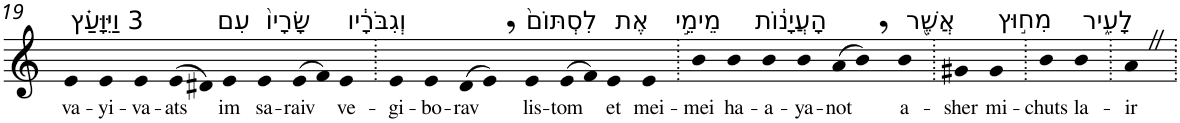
**kern	**text
*part1	*part1
*staff1	*staff1
*I"Piano	*
*I'Pno	*
!!LO:PB:g=z
*clefG2	*
*k[]	*
=19	=19
!LO:TX:a:t=3 וַיִּוָּעַ֗ץ	!
!	!LO:LY:b
4e	va-
!	!LO:LY:b
4e	-yi-
!	!LO:LY:b
4e	-va-
!	!LO:LY:b
(>8e	-ats
8d#X)	.
!LO:TX:a:t=עִם	!
!	!LO:LY:b
4e	im
!LO:TX:a:t=שָׂרָיו֙	!
!	!LO:LY:b
4e	sa-
!	!LO:LY:b
(>8e	-raiv
8f)	.
!LO:TX:a:t=וְגִבֹּרָ֔יו	!
!	!LO:LY:b
4e	ve-
=20.	=20.
!	!LO:LY:b
4e	-gi-
!	!LO:LY:b
4e	-bo-
!	!LO:LY:b
(>8d	-rav
8e,)	.
!LO:TX:a:t=לִסְתּוֹם֙	!
!	!LO:LY:b
4e	lis-
!	!LO:LY:b
(>8e	-tom
8f)	.
!LO:TX:a:t=אֶת	!
!	!LO:LY:b
4e	et
!LO:TX:a:t=מֵימֵ֣י	!
!	!LO:LY:b
4e	mei-
=21.	=21.
!	!LO:LY:b
4b	-mei
!LO:TX:a:t=הָעֲיָנ֔וֹת	!
!	!LO:LY:b
4b	ha-
!	!LO:LY:b
4b	-a-
!	!LO:LY:b
4b	-ya-
!	!LO:LY:b
(>8a	-not
8b,)	.
!LO:TX:a:t=אֲשֶׁ֖ר	!
!	!LO:LY:b
4b	a-
=22.	=22.
!	!LO:LY:b
4g#X	-sher
!LO:TX:a:t=מִח֣וּץ	!
!	!LO:LY:b
4g#	mi-
=23.	=23.
!	!LO:LY:b
4b	-chuts
!LO:TX:a:t=לָעִ֑יר	!
!	!LO:LY:b
4b	la-
=24.	=24.
!	!LO:LY:b
4aZ	-ir
=.	=.
*-	*-
